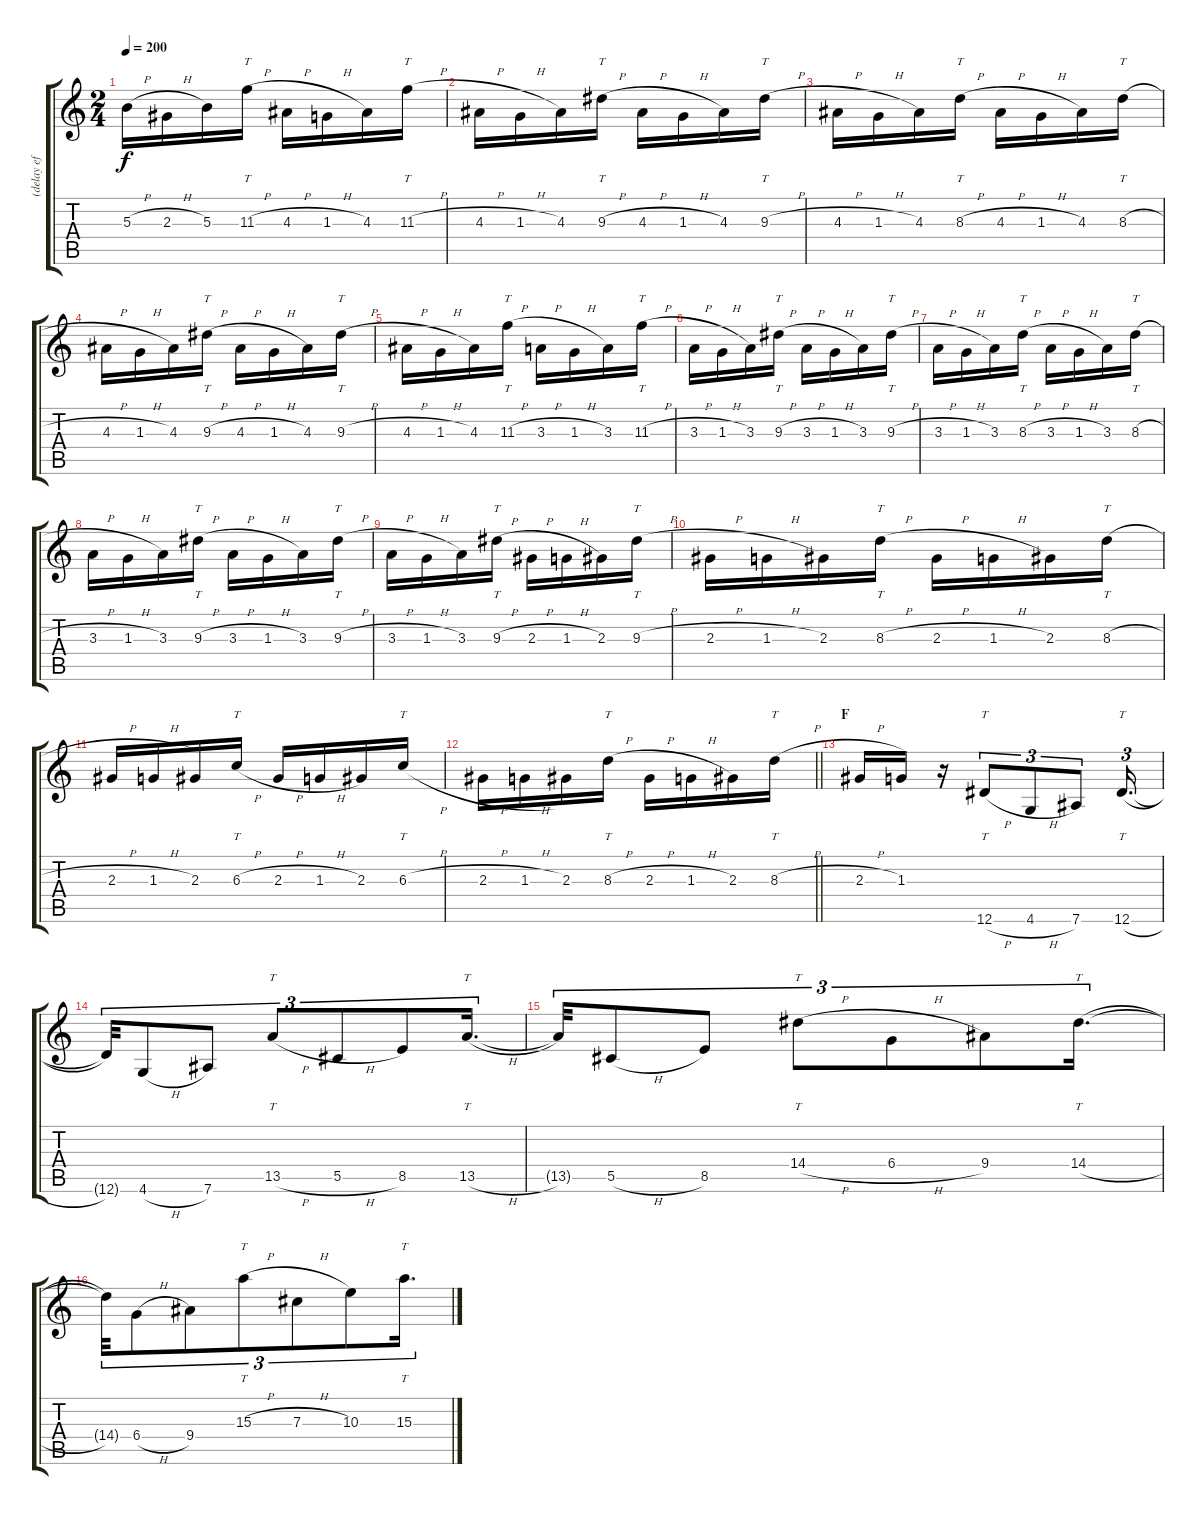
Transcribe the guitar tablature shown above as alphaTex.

\track (" (delay effect)" " (delay ef") {instrument overdrivenguitar}
\staff {score tabs}
\tuning (Eb4 Bb3 Gb3 Db3 Ab2 Eb2) {hide}
\ts (2 4)
\tempo 200
\clef g2
\ks c
5.3{h}.16{dy f} 2.3{h}.16 5.3.16 11.3{h}.16{tt} 4.3{h}.16 1.3{h}.16 4.3.16 11.3{h}.16{tt} |
4.3{h}.16 1.3{h}.16 4.3.16 9.3{h}.16{tt} 4.3{h}.16 1.3{h}.16 4.3.16 9.3{h}.16{tt} |
4.3{h}.16 1.3{h}.16 4.3.16 8.3{h}.16{tt} 4.3{h}.16 1.3{h}.16 4.3.16 8.3{h}.16{tt} |
4.3{h}.16 1.3{h}.16 4.3.16 9.3{h}.16{tt} 4.3{h}.16 1.3{h}.16 4.3.16 9.3{h}.16{tt} |
4.3{h}.16 1.3{h}.16 4.3.16 11.3{h}.16{tt} 3.3{h}.16 1.3{h}.16 3.3.16 11.3{h}.16{tt} |
3.3{h}.16 1.3{h}.16 3.3.16 9.3{h}.16{tt} 3.3{h}.16 1.3{h}.16 3.3.16 9.3{h}.16{tt} |
3.3{h}.16 1.3{h}.16 3.3.16 8.3{h}.16{tt} 3.3{h}.16 1.3{h}.16 3.3.16 8.3{h}.16{tt} |
3.3{h}.16 1.3{h}.16 3.3.16 9.3{h}.16{tt} 3.3{h}.16 1.3{h}.16 3.3.16 9.3{h}.16{tt} |
3.3{h}.16 1.3{h}.16 3.3.16 9.3{h}.16{tt} 2.3{h}.16 1.3{h}.16 2.3.16 9.3{h}.16{tt} |
2.3{h}.16 1.3{h}.16 2.3.16 8.3{h}.16{tt} 2.3{h}.16 1.3{h}.16 2.3.16 8.3{h}.16{tt} |
2.3{h}.16 1.3{h}.16 2.3.16 6.3{h}.16{tt} 2.3{h}.16 1.3{h}.16 2.3.16 6.3{h}.16{tt} |
\barLineRight lightlight
2.3{h}.16 1.3{h}.16 2.3.16 8.3{h}.16{tt} 2.3{h}.16 1.3{h}.16 2.3.16 8.3{h}.16{tt} |
\section ("" "F")
2.3{h}.16 1.3.16 r.16 12.6{h}.8{tt tu (3 2) beam merge} 4.6{h}.8{tu (3 2)} 7.6.8{tu (3 2)} 12.6{h}.16{tt d tu (3 2)} |
12.6{t}.32{tu (3 2) beam merge} 4.6{h}.8{tu (3 2)} 7.6.8{tu (3 2) beam split} 13.5{h}.8{tt tu (3 2) beam merge} 5.5{h}.8{tu (3 2)} 8.5.8{tu (3 2)} 13.5{h}.16{tt d tu (3 2)} |
13.5{t}.32{tu (3 2)} 5.5{h}.8{tu (3 2)} 8.5.8{tu (3 2) beam split} 14.4{h}.8{tt tu (3 2)} 6.4{h}.8{tu (3 2)} 9.4.8{tu (3 2)} 14.4{h}.16{tt d tu (3 2)} |
14.4{t}.32{tu (3 2)} 6.4{h}.8{tu (3 2)} 9.4.8{tu (3 2)} 15.3{h}.8{tt tu (3 2)} 7.3{h}.8{tu (3 2)} 10.3.8{tu (3 2)} 15.3{h}.16{tt d tu (3 2)}
